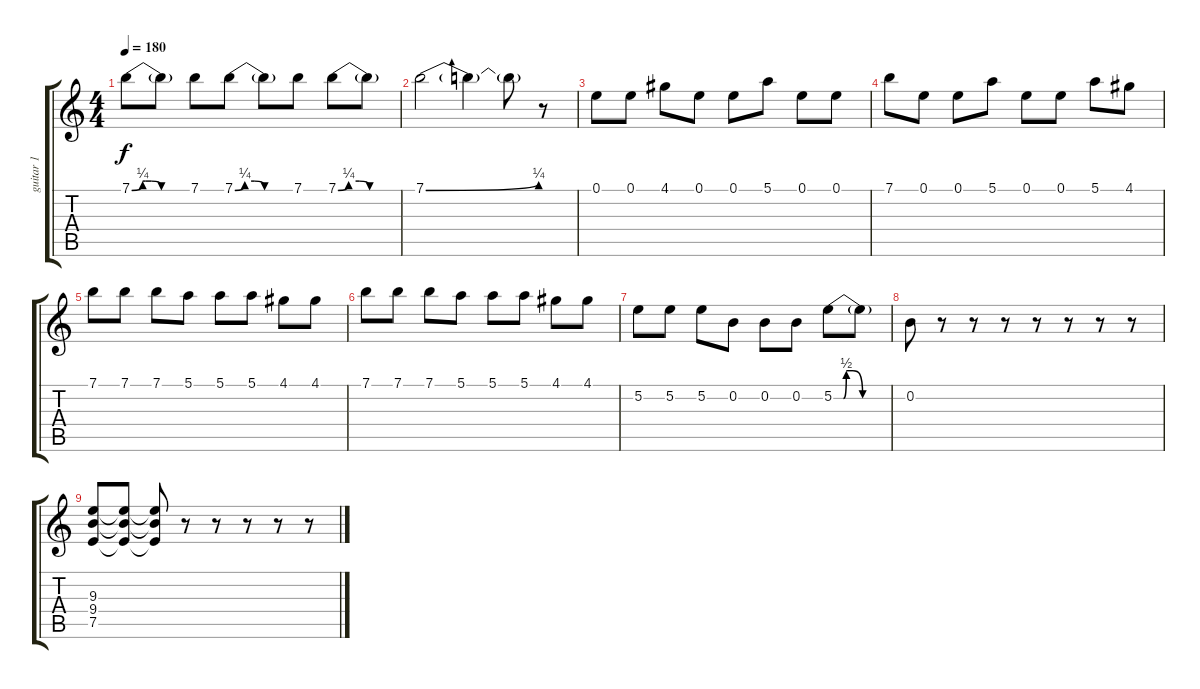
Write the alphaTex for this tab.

\track ("guitar 1" "guitar 1") {instrument distortionguitar}
\staff {score tabs}
\tuning (E4 B3 G3 D3 A2 E2) {hide}
\ts (4 4)
\tempo 180
\clef g2
\ks c
7.1{be (custom 0 0 11 1 14 1 20 1 30 0 60 0)}.8{dy f} 7.1{t}.8 7.1.8 7.1{be (custom 0 0 10 1 20 1 30 0 60 0)}.8 7.1{t}.8 7.1.8 7.1{be (custom 0 0 10 1 20 1 30 0 60 0)}.8 7.1{t}.8 |
7.1{be (bend 0 0 60 1)}.2 7.1{t}.4 7.1{t}.8 r.8 |
0.1.8 0.1.8 4.1.8 0.1.8 0.1.8 5.1.8 0.1.8 0.1.8 |
7.1.8 0.1.8 0.1.8 5.1.8 0.1.8 0.1.8 5.1.8 4.1.8 |
7.1.8 7.1.8 7.1.8 5.1.8 5.1.8 5.1.8 4.1.8 4.1.8 |
7.1.8 7.1.8 7.1.8 5.1.8 5.1.8 5.1.8 4.1.8 4.1.8 |
5.2.8 5.2.8 5.2.8 0.2.8 0.2.8 0.2.8 5.2{be (custom 0 0 5 0 8 0 10 0 13 2 20 2 30 0 60 0)}.8 5.2{t}.8 |
0.2.8 r.8 r.8 r.8 r.8 r.8 r.8 r.8 |
(9.3 9.4 7.5).8 (9.3{t} 9.4{t} 7.5{t}).8 (9.3{t} 9.4{t} 7.5{t}).8 r.8 r.8 r.8 r.8 r.8
